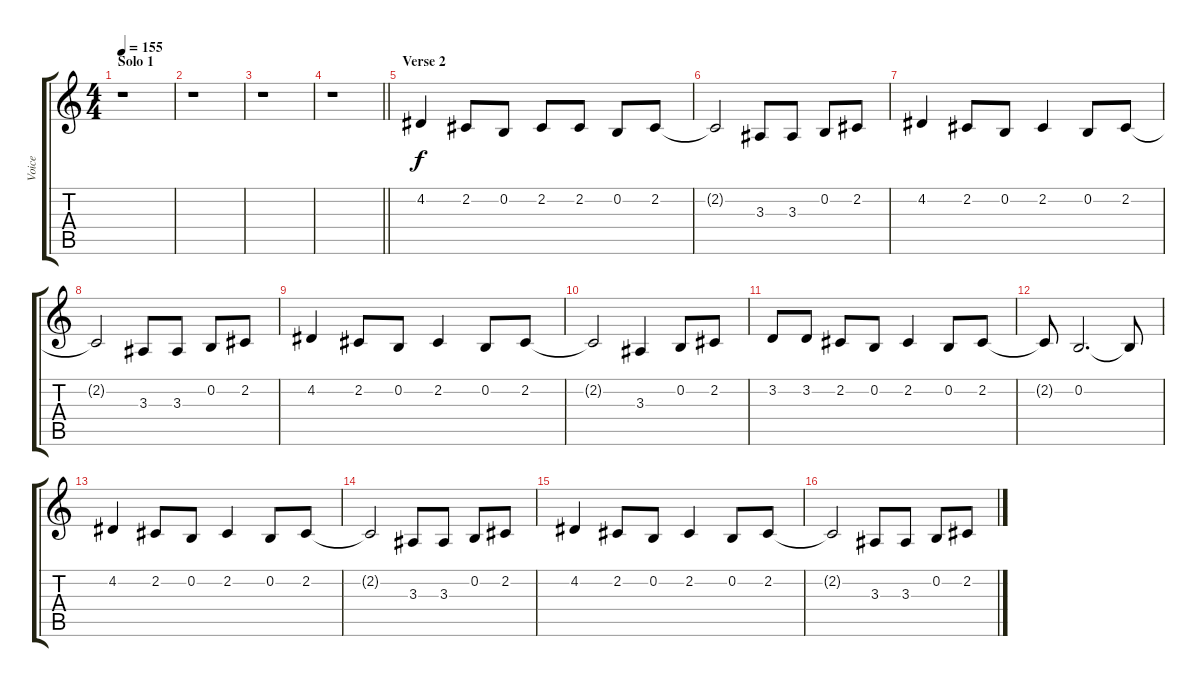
\track ("Voice" "Voice") {instrument lead2sawtooth}
\staff {score tabs}
\tuning (E4 B3 G3 D3 A2 E2) {hide}
\ts (4 4)
\section ("" "Solo 1")
\tempo 155
\clef g2
\ks c
r.1{dy f} |
r.1 |
r.1 |
\barLineRight lightlight
r.1 |
\section ("" "Verse 2")
4.2.4 2.2.8 0.2.8 2.2.8 2.2.8 0.2.8 2.2.8 |
2.2{t}.2 3.3.8 3.3.8 0.2.8 2.2.8 |
4.2.4 2.2.8 0.2.8 2.2.4 0.2.8 2.2.8 |
2.2{t}.2 3.3.8 3.3.8 0.2.8 2.2.8 |
4.2.4 2.2.8 0.2.8 2.2.4 0.2.8 2.2.8 |
2.2{t}.2 3.3.4 0.2.8 2.2.8 |
3.2.8 3.2.8 2.2.8 0.2.8 2.2.4 0.2.8 2.2.8 |
2.2{t}.8 0.2.2{d} 0.2{t}.8 |
4.2.4 2.2.8 0.2.8 2.2.4 0.2.8 2.2.8 |
2.2{t}.2 3.3.8 3.3.8 0.2.8 2.2.8 |
4.2.4 2.2.8 0.2.8 2.2.4 0.2.8 2.2.8 |
2.2{t}.2 3.3.8 3.3.8 0.2.8 2.2.8
